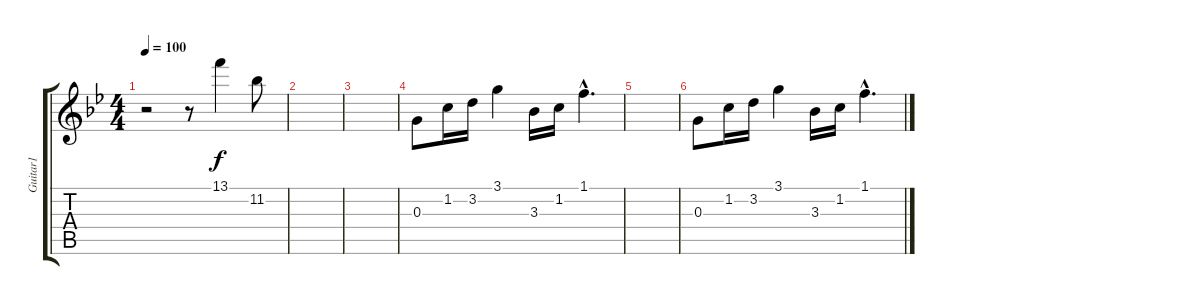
\track ("Guitar1" "Guitar1") {instrument electricguitarjazz}
\staff {score tabs}
\tuning (E4 B3 G3 D3 A2 E2) {hide}
\ts (4 4)
\tempo 100
\clef g2
\ks bb
r.2{dy f} r.8 13.1.4 11.2.8 |
|
|
0.3.8 1.2.16 3.2.16 3.1.4 3.3.16 1.2.16 1.1{hac}.4{d} |
|
0.3.8 1.2.16 3.2.16 3.1.4 3.3.16 1.2.16 1.1{hac}.4{d}
